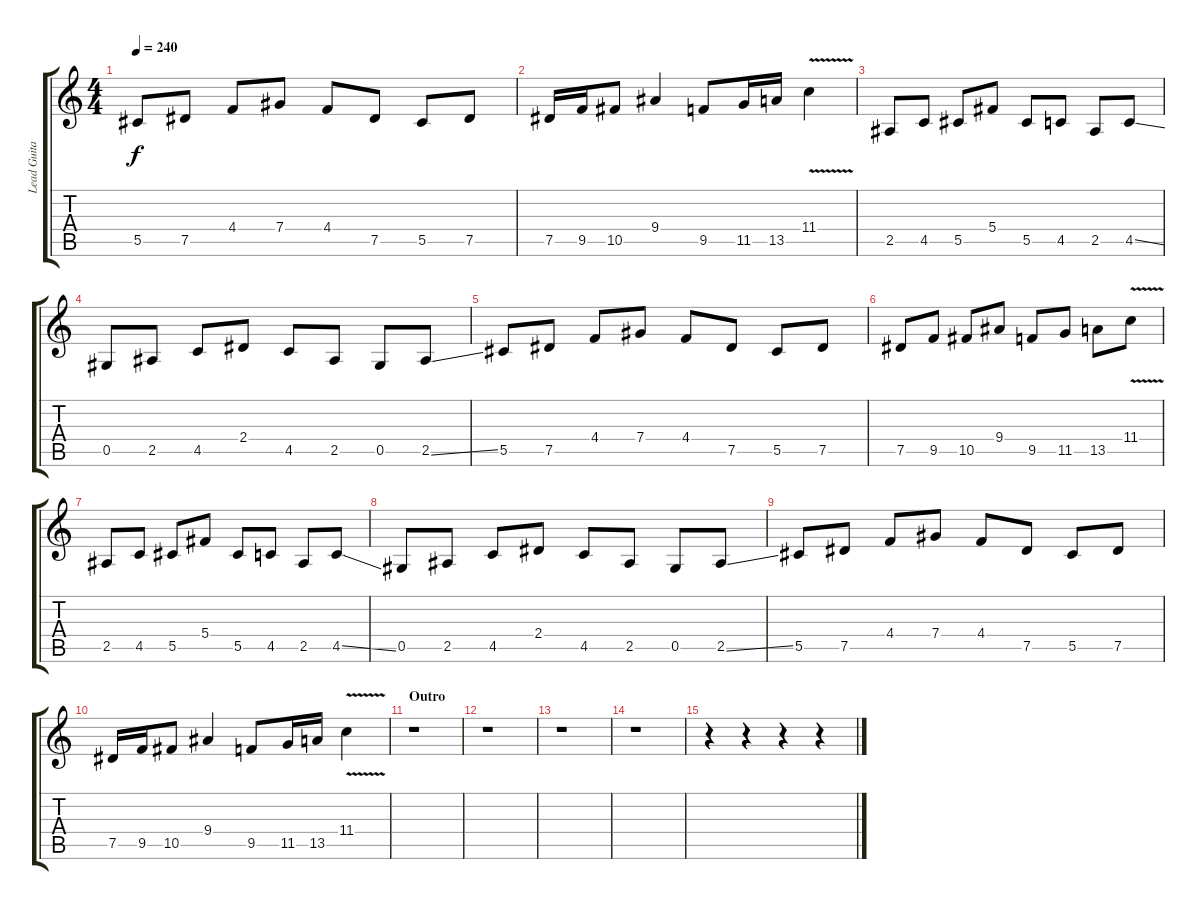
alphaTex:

\track ("Lead Guitar" "Lead Guita") {instrument overdrivenguitar}
\staff {score tabs}
\tuning (Eb4 Bb3 Gb3 Db3 Ab2 Eb2) {hide}
\ts (4 4)
\tempo 240
\clef g2
\ks c
5.5.8{dy f} 7.5.8 4.4.8 7.4.8 4.4.8 7.5.8 5.5.8 7.5.8 |
7.5.16 9.5.16 10.5.8 9.4.4 9.5.8 11.5.16 13.5.16 11.4{v}.4 |
2.5.8 4.5.8 5.5.8 5.4.8 5.5.8 4.5.8 2.5.8 4.5{ss}.8 |
0.5.8 2.5.8 4.5.8 2.4.8 4.5.8 2.5.8 0.5.8 2.5{ss}.8 |
5.5.8 7.5.8 4.4.8 7.4.8 4.4.8 7.5.8 5.5.8 7.5.8 |
7.5.8 9.5.8 10.5.8 9.4.8 9.5.8 11.5.8 13.5.8 11.4{v}.8 |
2.5.8 4.5.8 5.5.8 5.4.8 5.5.8 4.5.8 2.5.8 4.5{ss}.8 |
0.5.8 2.5.8 4.5.8 2.4.8 4.5.8 2.5.8 0.5.8 2.5{ss}.8 |
5.5.8 7.5.8 4.4.8 7.4.8 4.4.8 7.5.8 5.5.8 7.5.8 |
7.5.16 9.5.16 10.5.8 9.4.4 9.5.8 11.5.16 13.5.16 11.4{v}.4 |
\section ("" "Outro")
r.1 |
r.1 |
r.1 |
r.1 |
r.4 r.4 r.4 r.4
